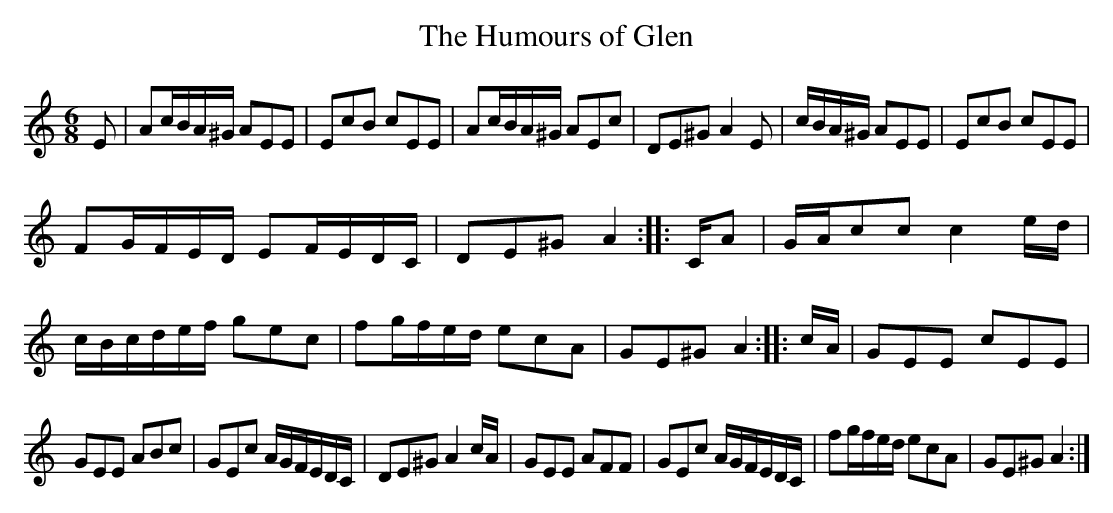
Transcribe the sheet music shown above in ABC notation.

X:1
T:The Humours of Glen
M:6/8
L:1/8
K:Am
E|Ac/B/A/^G/ AEE|EcB cEE|Ac/B/A/^G/ AEc|DE^G A2 E|c/B/A/^G/ AEE|EcB cEE|
FG/F/E/D/ EF/E/D/C/|DE^G A2::C/A|G/A/cc c2 e/d/|c/B/c/d/e/f/ gec|\
fg/f/e/d/ ecA|GE^G A2::c/A/|GEE cEE|
GEE ABc|GEc A/G/F/E/D/C/|DE^G A2 c/A/|GEE AFF|GEc A/G/F/E/D/C/|\
fg/f/e/d/ ecA|GE^G A2:|]
